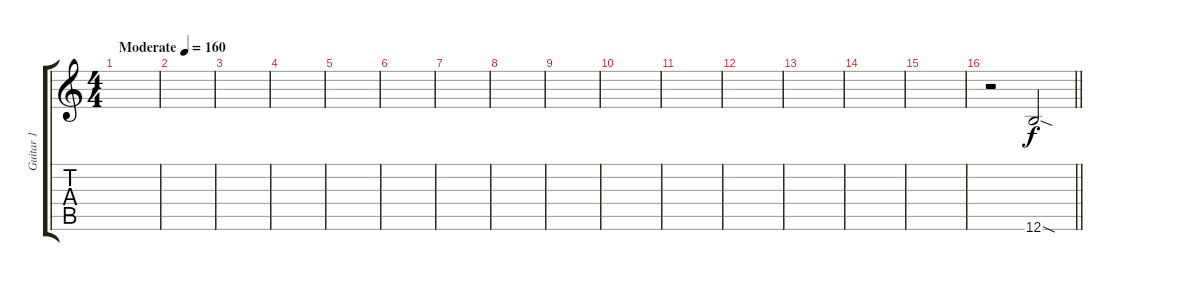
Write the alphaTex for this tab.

\track ("Guitar 1" "Guitar 1") {instrument distortionguitar}
\staff {score tabs}
\tuning (B3 Gb3 D3 A2 E2 B1) {hide}
\ts (4 4)
\tempo (160 "Moderate")
\clef g2
\ks c
|
|
|
|
|
|
|
|
|
|
|
|
|
|
|
\barLineRight lightlight
r.2 12.6{sod}.2
